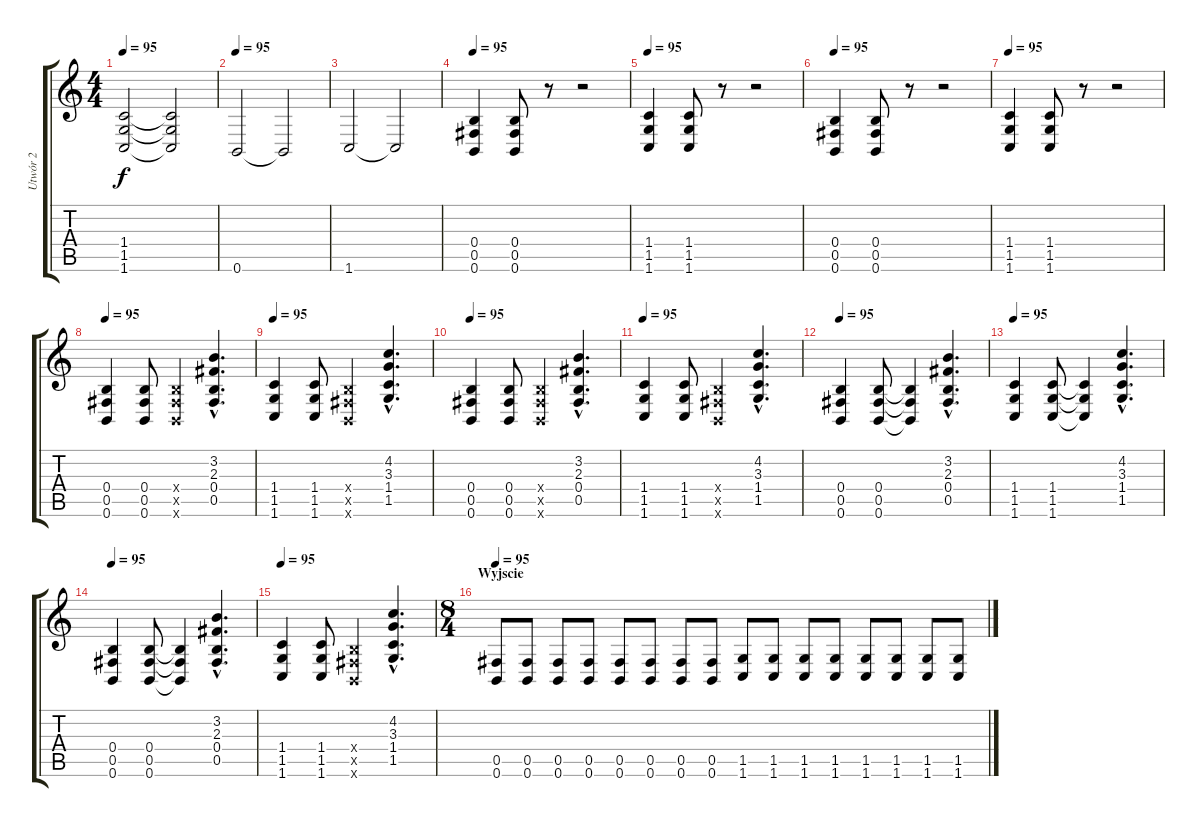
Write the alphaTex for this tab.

\track ("Utwór 2" "Utwór 2") {instrument overdrivenguitar}
\staff {score tabs}
\tuning (Db4 Ab3 E3 B2 Gb2 B1) {hide}
\ts (4 4)
\tempo 95
\clef g2
\ks c
(1.4 1.5 1.6).2{dy f} (1.4{t} 1.5{t} 1.6{t}).2 |
\tempo 95
0.6.2 0.6{t}.2 |
1.6.2 1.6{t}.2 |
\tempo 95
(0.4 0.5 0.6).4 (0.4 0.5 0.6).8 r.8 r.2 |
\tempo 95
(1.4 1.5 1.6).4 (1.4 1.5 1.6).8 r.8 r.2 |
\tempo 95
(0.4 0.5 0.6).4 (0.4 0.5 0.6).8 r.8 r.2 |
\tempo 95
(1.4 1.5 1.6).4 (1.4 1.5 1.6).8 r.8 r.2 |
\tempo 95
(0.4 0.5 0.6).4 (0.4 0.5 0.6).8 (0.4{x} 0.5{x} 0.6{x}).4 (3.2{hac} 2.3{hac} 0.4{hac} 0.5{hac}).4{d} |
\tempo 95
(1.4 1.5 1.6).4 (1.4 1.5 1.6).8 (0.4{x} 0.5{x} 0.6{x}).4 (4.2{hac} 3.3{hac} 1.4{hac} 1.5{hac}).4{d} |
\tempo 95
(0.4 0.5 0.6).4 (0.4 0.5 0.6).8 (0.4{x} 0.5{x} 0.6{x}).4 (3.2{hac} 2.3{hac} 0.4{hac} 0.5{hac}).4{d} |
\tempo 95
(1.4 1.5 1.6).4 (1.4 1.5 1.6).8 (0.4{x} 0.5{x} 0.6{x}).4 (4.2{hac} 3.3{hac} 1.4{hac} 1.5{hac}).4{d} |
\tempo 95
(0.4 0.5 0.6).4 (0.4 0.5 0.6).8 (0.4{t} 0.5{t} 0.6{t}).4 (3.2{hac} 2.3{hac} 0.4{hac} 0.5{hac}).4{d} |
\tempo 95
(1.4 1.5 1.6).4 (1.4 1.5 1.6).8 (1.4{t} 1.5{t} 1.6{t}).4 (4.2{hac} 3.3{hac} 1.4{hac} 1.5{hac}).4{d} |
\tempo 95
(0.4 0.5 0.6).4 (0.4 0.5 0.6).8 (0.4{t} 0.5{t} 0.6{t}).4 (3.2{hac} 2.3{hac} 0.4{hac} 0.5{hac}).4{d} |
\tempo 95
(1.4 1.5 1.6).4 (1.4 1.5 1.6).8 (0.4{x} 0.5{x} 0.6{x}).4 (4.2{hac} 3.3{hac} 1.4{hac} 1.5{hac}).4{d} |
\ts (8 4)
\section ("" "Wyjscie")
\tempo 95
(0.5 0.6).8{instrument electricguitarjazz} (0.5 0.6).8 (0.5 0.6).8 (0.5 0.6).8 (0.5 0.6).8 (0.5 0.6).8 (0.5 0.6).8 (0.5 0.6).8 (1.5 1.6).8 (1.5 1.6).8 (1.5 1.6).8 (1.5 1.6).8 (1.5 1.6).8 (1.5 1.6).8 (1.5 1.6).8 (1.5 1.6).8
